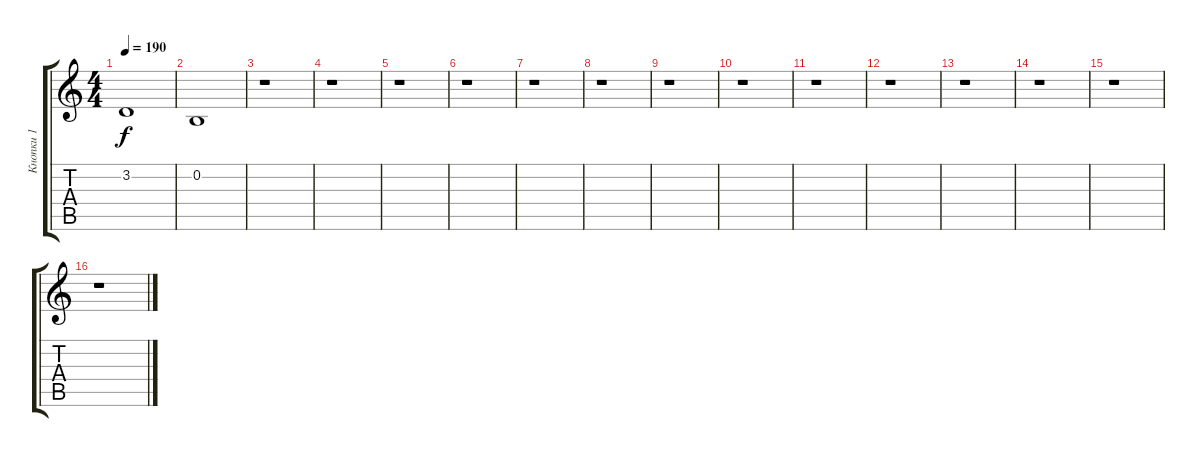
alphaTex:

\track ("Кнопки 1" "Кнопки 1") {instrument stringensemble2}
\staff {score tabs}
\tuning (E4 B3 G3 D3 A2 E2) {hide}
\ts (4 4)
\tempo 190
\clef g2
\ks c
3.2.1{dy f} |
0.2.1 |
r.1 |
r.1 |
r.1 |
r.1 |
r.1 |
r.1 |
r.1 |
r.1 |
r.1 |
r.1 |
r.1 |
r.1 |
r.1 |
r.1
